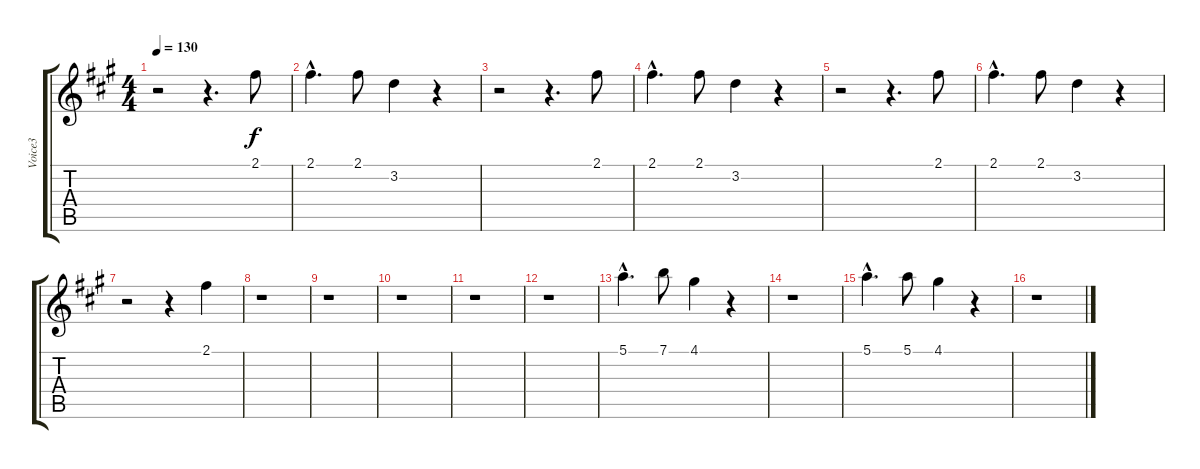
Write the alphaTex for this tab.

\track ("Voice3" "Voice3") {instrument distortionguitar}
\staff {score tabs}
\tuning (E4 B3 G3 D3 A2 E2) {hide}
\ts (4 4)
\tempo 130
\clef g2
\ks f#minor
r.2{dy f} r.4{d} 2.1.8 |
2.1{hac}.4{d} 2.1.8 3.2.4 r.4 |
r.2 r.4{d} 2.1.8 |
2.1{hac}.4{d} 2.1.8 3.2.4 r.4 |
r.2 r.4{d} 2.1.8 |
2.1{hac}.4{d} 2.1.8 3.2.4 r.4 |
r.2 r.4 2.1.4 |
r.1 |
r.1 |
r.1 |
r.1 |
r.1 |
5.1{hac}.4{d} 7.1.8 4.1.4 r.4 |
r.1 |
5.1{hac}.4{d} 5.1.8 4.1.4 r.4 |
r.1
